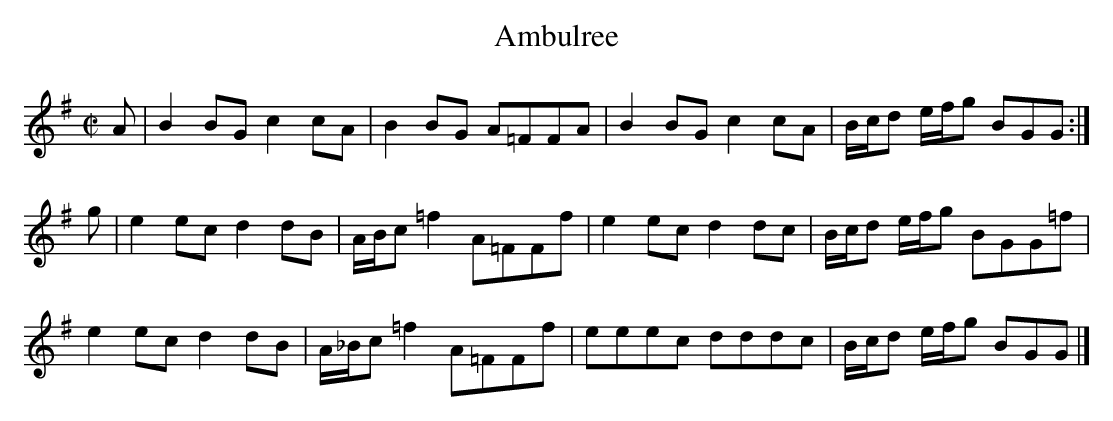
X:1
T:Ambulree
M:C|
L:1/8
K:G
A|B2BG c2cA|B2BG A=FFA|B2BG c2cA|B/c/d e/f/g BGG:|
g|e2 ec d2 dB|A/B/c =f2 A=FFf|e2 ec d2dc|B/c/d e/f/g BGG=f|
e2 ec d2dB|A/_B/c =f2 A=FFf|eeec dddc|B/c/d e/f/g BGG|]
